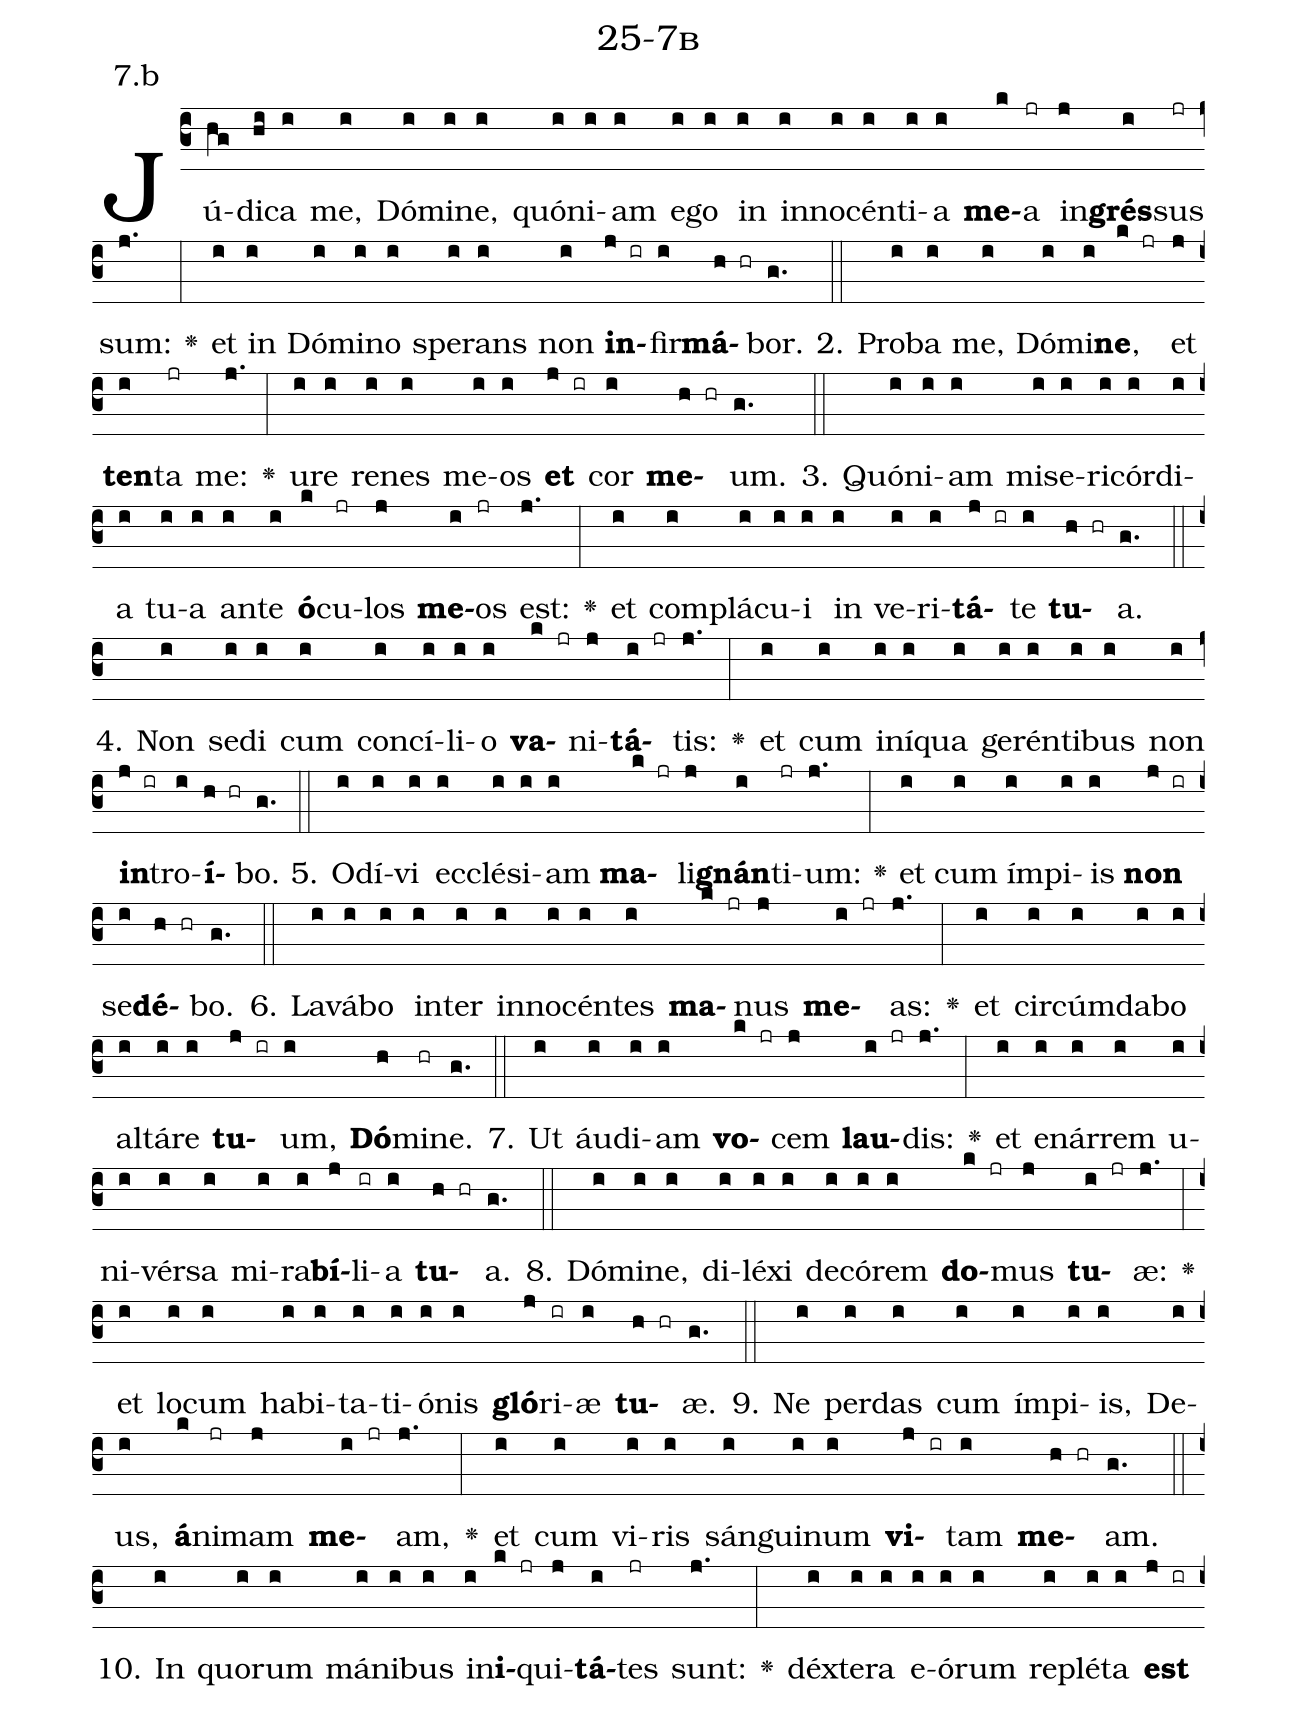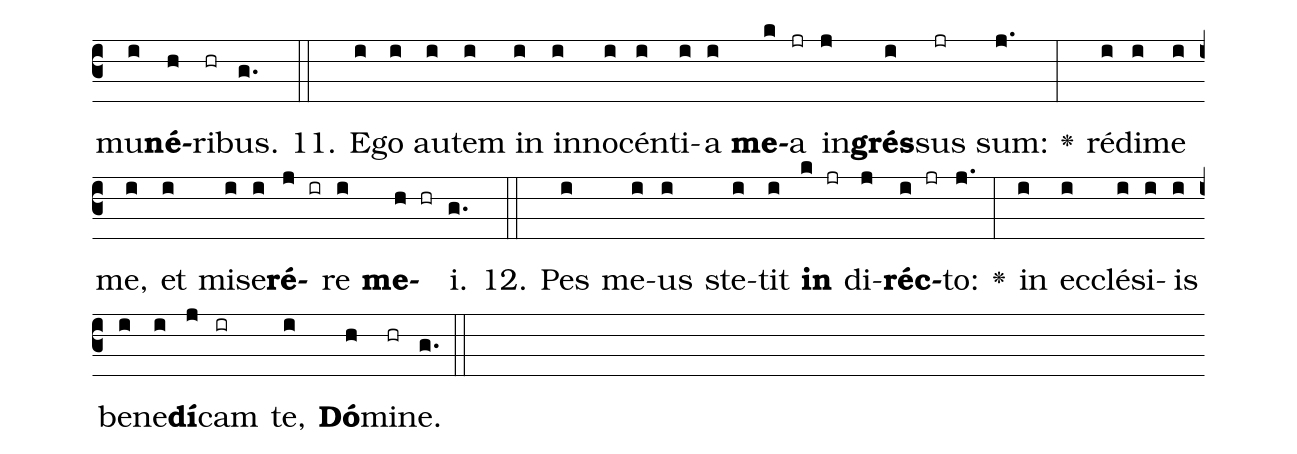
name: 25-7b;
annotation: 7.b;
%%
(c3)Jú(hg)di(hi)ca(i) me,(i) Dó(i)mi(i)ne,(i) quón(i)i(i)am(i) e(i)go(i) in(i) in(i)no(i)cén(i)ti(i)a(i) <b>me</b>(k)a(jr) in(j)<b>grés</b>(i)sus(jr) sum:(j.) <v>\greheightstar</v>(:) et(i) in(i) Dó(i)mi(i)no(i) spe(i)rans(i) non(i) <b>in</b>(j ir)fir(i)<b>má</b>(h hr)bor.(g.) (::)
2. Pro(i)ba(i) me,(i) Dó(i)mi(i)<b>ne</b>,(k jr) et(j) <b>ten</b>(i)ta(jr) me:(j.) <v>\greheightstar</v>(:) u(i)re(i) re(i)nes(i) me(i)os(i) <b>et</b>(j ir) cor(i) <b>me</b>(h hr)um.(g.) (::)
3. Quón(i)i(i)am(i) mi(i)se(i)ri(i)cór(i)di(i)a(i) tu(i)a(i) an(i)te(i) <b>ó</b>(k)cu(jr)los(j) <b>me</b>(i)os(jr) est:(j.) <v>\greheightstar</v>(:) et(i) com(i)plá(i)cu(i)i(i) in(i) ve(i)ri(i)<b>tá</b>(j ir)te(i) <b>tu</b>(h hr)a.(g.) (::)
4. Non(i) se(i)di(i) cum(i) con(i)cí(i)li(i)o(i) <b>va</b>(k jr)ni(j)<b>tá</b>(i jr)tis:(j.) <v>\greheightstar</v>(:) et(i) cum(i) in(i)í(i)qua(i) ge(i)rén(i)ti(i)bus(i) non(i) <b>in</b>(j ir)tro(i)<b>í</b>(h hr)bo.(g.) (::)
5. O(i)dí(i)vi(i) ec(i)clé(i)si(i)am(i) <b>ma</b>(k jr)li(j)<b>gnán</b>(i)ti(jr)um:(j.) <v>\greheightstar</v>(:) et(i) cum(i) ím(i)pi(i)is(i) <b>non</b>(j ir) se(i)<b>dé</b>(h hr)bo.(g.) (::)
6. La(i)vá(i)bo(i) in(i)ter(i) in(i)no(i)cén(i)tes(i) <b>ma</b>(k jr)nus(j) <b>me</b>(i jr)as:(j.) <v>\greheightstar</v>(:) et(i) cir(i)cúm(i)da(i)bo(i) al(i)tá(i)re(i) <b>tu</b>(j ir)um,(i) <b>Dó</b>(h)mi(hr)ne.(g.) (::)
7. Ut(i) áu(i)di(i)am(i) <b>vo</b>(k jr)cem(j) <b>lau</b>(i jr)dis:(j.) <v>\greheightstar</v>(:) et(i) e(i)nár(i)rem(i) u(i)ni(i)vér(i)sa(i) mi(i)ra(i)<b>bí</b>(j)li(ir)a(i) <b>tu</b>(h hr)a.(g.) (::)
8. Dó(i)mi(i)ne,(i) di(i)lé(i)xi(i) de(i)có(i)rem(i) <b>do</b>(k jr)mus(j) <b>tu</b>(i jr)æ:(j.) <v>\greheightstar</v>(:) et(i) lo(i)cum(i) ha(i)bi(i)ta(i)ti(i)ó(i)nis(i) <b>gló</b>(j)ri(ir)æ(i) <b>tu</b>(h hr)æ.(g.) (::)
9. Ne(i) per(i)das(i) cum(i) ím(i)pi(i)is,(i) De(i)us,(i) <b>á</b>(k)ni(jr)mam(j) <b>me</b>(i jr)am,(j.) <v>\greheightstar</v>(:) et(i) cum(i) vi(i)ris(i) sán(i)gui(i)num(i) <b>vi</b>(j ir)tam(i) <b>me</b>(h hr)am.(g.) (::)
10. In(i) quo(i)rum(i) má(i)ni(i)bus(i) in(i)<b>i</b>(k jr)qui(j)<b>tá</b>(i)tes(jr) sunt:(j.) <v>\greheightstar</v>(:) déx(i)te(i)ra(i) e(i)ó(i)rum(i) re(i)plé(i)ta(i) <b>est</b>(j ir) mu(i)<b>né</b>(h)ri(hr)bus.(g.) (::)
11. E(i)go(i) au(i)tem(i) in(i) in(i)no(i)cén(i)ti(i)a(i) <b>me</b>(k)a(jr) in(j)<b>grés</b>(i)sus(jr) sum:(j.) <v>\greheightstar</v>(:) réd(i)i(i)me(i) me,(i) et(i) mi(i)se(i)<b>ré</b>(j ir)re(i) <b>me</b>(h hr)i.(g.) (::)
12. Pes(i) me(i)us(i) ste(i)tit(i) <b>in</b>(k jr) di(j)<b>réc</b>(i jr)to:(j.) <v>\greheightstar</v>(:) in(i) ec(i)clé(i)si(i)is(i) be(i)ne(i)<b>dí</b>(j)cam(ir) te,(i) <b>Dó</b>(h)mi(hr)ne.(g.) (::)
